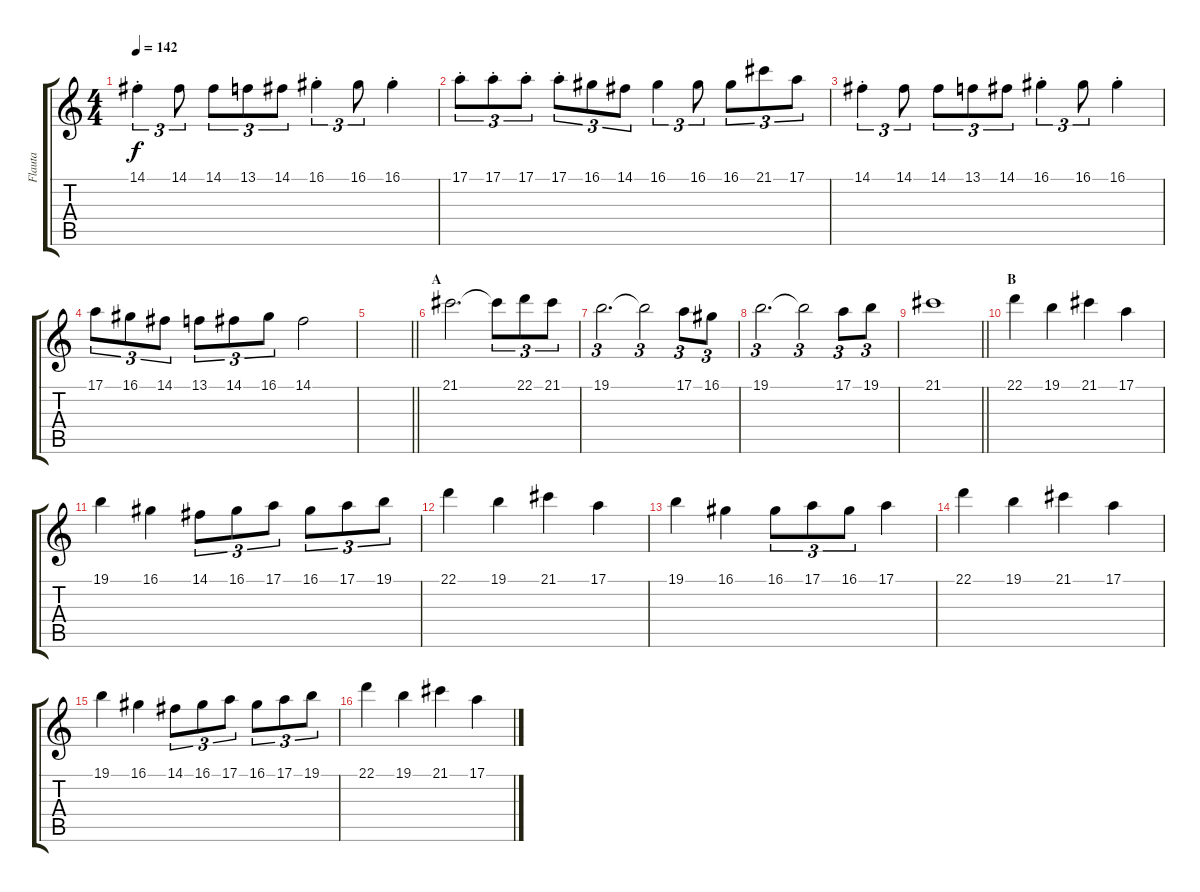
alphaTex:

\track ("Flauta" "Flauta") {instrument flute}
\staff {score tabs}
\tuning (E4 B3 G3 D3 A2 E2) {hide}
\ts (4 4)
\tempo 142
\clef g2
\ks c
14.1{st}.4{tu (3 2) dy f} 14.1.8{tu (3 2)} 14.1.8{tu (3 2)} 13.1.8{tu (3 2)} 14.1.8{tu (3 2)} 16.1{st}.4{tu (3 2)} 16.1.8{tu (3 2)} 16.1{st}.4 |
17.1{st}.8{tu (3 2)} 17.1{st}.8{tu (3 2)} 17.1{st}.8{tu (3 2)} 17.1{st}.8{tu (3 2)} 16.1.8{tu (3 2)} 14.1.8{tu (3 2)} 16.1.4{tu (3 2)} 16.1.8{tu (3 2)} 16.1.8{tu (3 2)} 21.1.8{tu (3 2)} 17.1.8{tu (3 2)} |
14.1{st}.4{tu (3 2)} 14.1.8{tu (3 2)} 14.1.8{tu (3 2)} 13.1.8{tu (3 2)} 14.1.8{tu (3 2)} 16.1{st}.4{tu (3 2)} 16.1.8{tu (3 2)} 16.1{st}.4 |
17.1.8{tu (3 2)} 16.1.8{tu (3 2)} 14.1.8{tu (3 2)} 13.1.8{tu (3 2)} 14.1.8{tu (3 2)} 16.1.8{tu (3 2)} 14.1.2 |
\barLineRight lightlight
|
\section ("" "A")
21.1.2{d} 21.1{t}.8{tu (3 2)} 22.1.8{tu (3 2)} 21.1.8{tu (3 2)} |
19.1.2{d tu (3 2)} 19.1{t}.2{tu (3 2)} 17.1.8{tu (3 2)} 16.1.8{tu (3 2)} |
19.1.2{d tu (3 2)} 19.1{t}.2{tu (3 2)} 17.1.8{tu (3 2)} 19.1.8{tu (3 2)} |
\barLineRight lightlight
21.1.1 |
\section ("" "B")
22.1.4 19.1.4 21.1.4 17.1.4 |
19.1.4 16.1.4 14.1.8{tu (3 2)} 16.1.8{tu (3 2)} 17.1.8{tu (3 2)} 16.1.8{tu (3 2)} 17.1.8{tu (3 2)} 19.1.8{tu (3 2)} |
22.1.4 19.1.4 21.1.4 17.1.4 |
19.1.4 16.1.4 16.1.8{tu (3 2)} 17.1.8{tu (3 2)} 16.1.8{tu (3 2)} 17.1.4 |
22.1.4 19.1.4 21.1.4 17.1.4 |
19.1.4 16.1.4 14.1.8{tu (3 2)} 16.1.8{tu (3 2)} 17.1.8{tu (3 2)} 16.1.8{tu (3 2)} 17.1.8{tu (3 2)} 19.1.8{tu (3 2)} |
22.1.4 19.1.4 21.1.4 17.1.4
